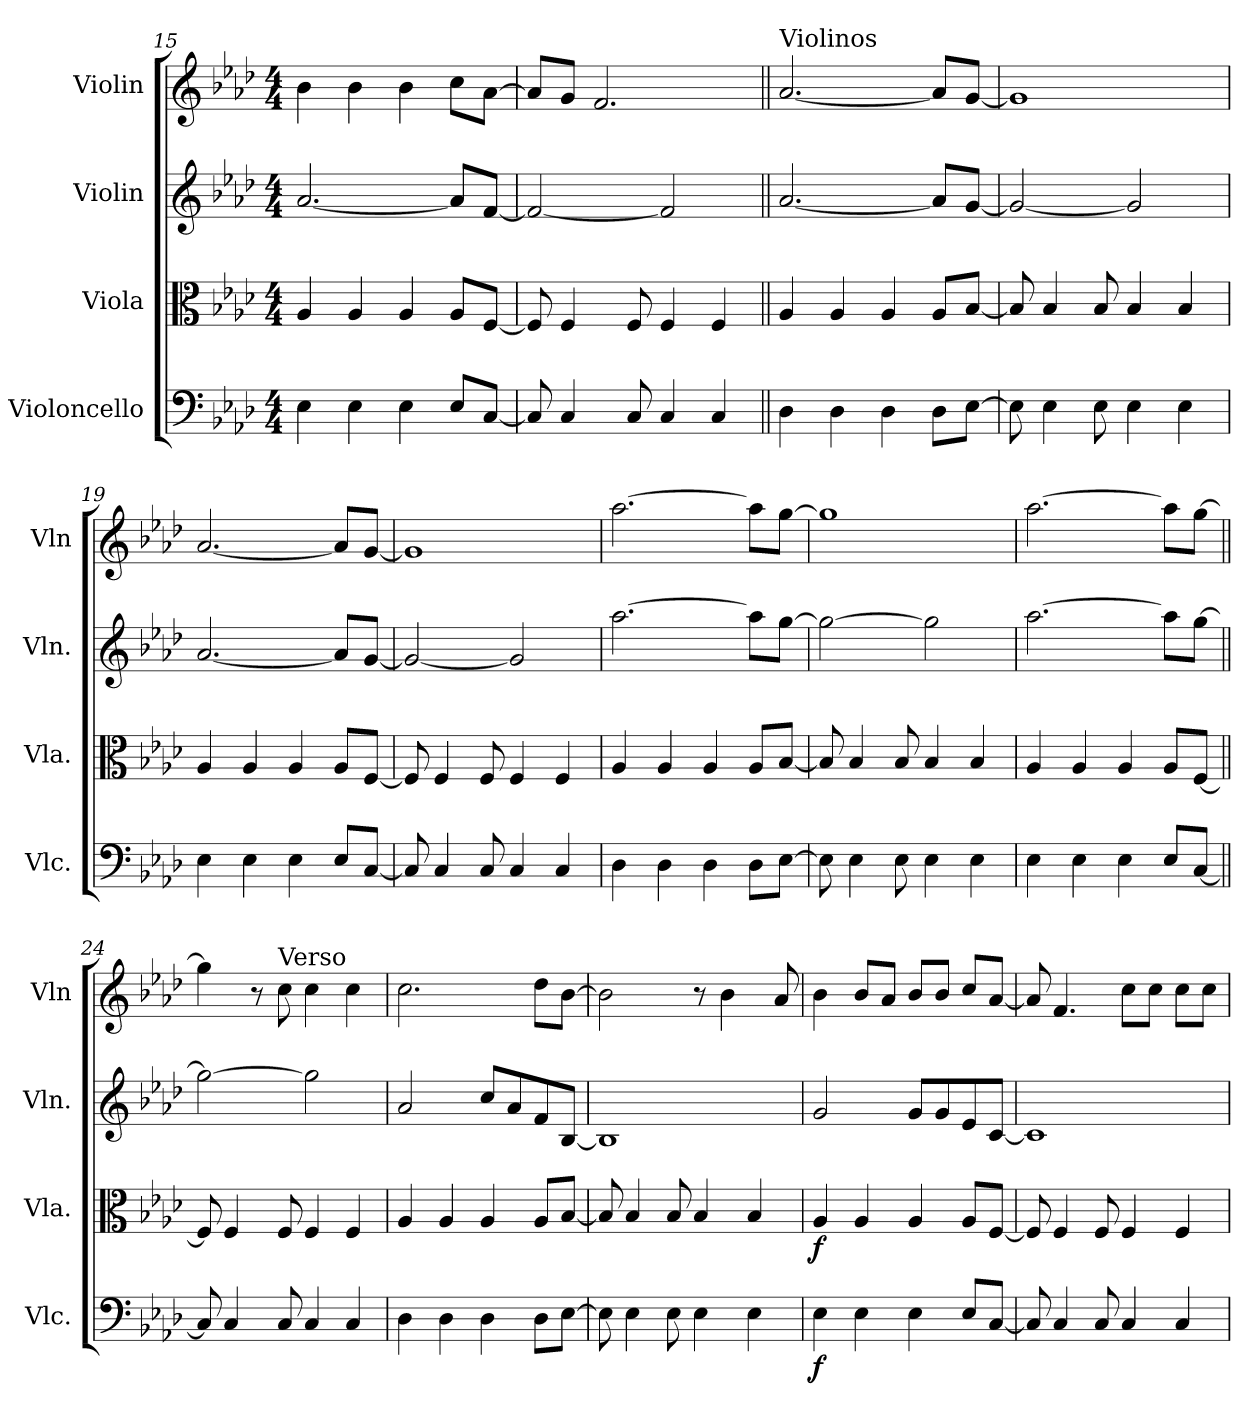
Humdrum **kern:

**kern	**dynam	**kern	**dynam	**kern	**kern
*part4	*part4	*part3	*part3	*part2	*part1
*staff4	*staff4	*staff3	*staff3	*staff2	*staff1
*I"Violoncello	*	*I"Viola	*	*I"Violin	*I"Violin
*I'Vlc.	*	*I'Vla.	*	*I'Vln.	*I'Vln
*clefF4	*	*clefC3	*	*clefG2	*clefG2
*k[b-e-a-d-]	*	*k[b-e-a-d-]	*	*k[b-e-a-d-]	*k[b-e-a-d-]
*M4/4	*	*M4/4	*	*M4/4	*M4/4
=15	=15	=15	=15	=15	=15
4E-\	.	4A-/	.	[2.a-/	4b-\
4E-\	.	4A-/	.	.	4b-\
4E-\	.	4A-/	.	.	4b-\
8E-\L	.	8A-/L	.	8a-/L]	8cc\L
[8C/J	.	[8F/J	.	[8f/J	[8a-\J
=16	=16	=16	=16	=16	=16
8C/]	.	8F/]	.	2f/_	8a-/L]
4C/	.	4F/	.	.	8g/J
.	.	.	.	.	2.f/
8C/	.	8F/	.	.	.
4C/	.	4F/	.	2f/]	.
4C/	.	4F/	.	.	.
!!LO:LB:g=z
=17||	=17||	=17||	=17||	=17||	=17||
!	!	!	!	!	!LO:TX:a:t=Violinos
4D-\	.	4A-/	.	[2.a-/	[2.a-/
4D-\	.	4A-/	.	.	.
4D-\	.	4A-/	.	.	.
8D-\L	.	8A-/L	.	8a-/L]	8a-/L]
[8E-\J	.	[8B-/J	.	[8g/J	[8g/J
=18	=18	=18	=18	=18	=18
8E-\]	.	8B-/]	.	2g/_	1g]
4E-\	.	4B-/	.	.	.
8E-\	.	8B-/	.	.	.
4E-\	.	4B-/	.	2g/]	.
4E-\	.	4B-/	.	.	.
=19	=19	=19	=19	=19	=19
4E-\	.	4A-/	.	[2.a-/	[2.a-/
4E-\	.	4A-/	.	.	.
4E-\	.	4A-/	.	.	.
8E-\L	.	8A-/L	.	8a-/L]	8a-/L]
[8C/J	.	[8F/J	.	[8g/J	[8g/J
=20	=20	=20	=20	=20	=20
8C/]	.	8F/]	.	2g/_	1g]
4C/	.	4F/	.	.	.
8C/	.	8F/	.	.	.
4C/	.	4F/	.	2g/]	.
4C/	.	4F/	.	.	.
!!LO:LB:g=z
=21	=21	=21	=21	=21	=21
4D-\	.	4A-/	.	[2.aa-\	[2.aa-\
4D-\	.	4A-/	.	.	.
4D-\	.	4A-/	.	.	.
8D-\L	.	8A-/L	.	8aa-\L]	8aa-\L]
[8E-\J	.	[8B-/J	.	[8gg\J	[8gg\J
=22	=22	=22	=22	=22	=22
8E-\]	.	8B-/]	.	2gg\_	1gg]
4E-\	.	4B-/	.	.	.
8E-\	.	8B-/	.	.	.
4E-\	.	4B-/	.	2gg\]	.
4E-\	.	4B-/	.	.	.
=23	=23	=23	=23	=23	=23
4E-\	.	4A-/	.	[2.aa-\	[2.aa-\
4E-\	.	4A-/	.	.	.
4E-\	.	4A-/	.	.	.
8E-\L	.	8A-/L	.	8aa-\L]	8aa-\L]
[8C/J	.	[8F/J	.	[8gg\J	[8gg\J
=24||	=24||	=24||	=24||	=24||	=24||
8C/]	.	8F/]	.	2gg\_	4gg\]
4C/	.	4F/	.	.	.
.	.	.	.	.	8r
!	!	!	!	!	!LO:TX:a:t=Verso
8C/	.	8F/	.	.	8cc\
4C/	.	4F/	.	2gg\]	4cc\
4C/	.	4F/	.	.	4cc\
!!LO:LB:g=z
=25	=25	=25	=25	=25	=25
4D-\	.	4A-/	.	2a-/	2.cc\
4D-\	.	4A-/	.	.	.
4D-\	.	4A-/	.	8cc\L	.
.	.	.	.	8a-/	.
8D-\L	.	8A-/L	.	8f/	8dd-\L
[8E-\J	.	[8B-/J	.	[8B-/J	[8b-\J
=26	=26	=26	=26	=26	=26
8E-\]	.	8B-/]	.	1B-]	2b-\]
4E-\	.	4B-/	.	.	.
8E-\	.	8B-/	.	.	.
4E-\	.	4B-/	.	.	8r
.	.	.	.	.	4b-\
4E-\	.	4B-/	.	.	.
.	.	.	.	.	8a-/
=27	=27	=27	=27	=27	=27
!	!LO:DY:b	!	!LO:DY:b	!	!
4E-\	f	4A-/	f	2g/	4b-\
4E-\	.	4A-/	.	.	8b-/L
.	.	.	.	.	8a-/J
4E-\	.	4A-/	.	8g/L	8b-/L
.	.	.	.	8g/	8b-/J
8E-\L	.	8A-/L	.	8e-/	8cc/L
[8C/J	.	[8F/J	.	[8c/J	[8a-/J
=28	=28	=28	=28	=28	=28
8C/]	.	8F/]	.	1c]	8a-/]
4C/	.	4F/	.	.	4.f/
8C/	.	8F/	.	.	.
4C/	.	4F/	.	.	8cc\L
.	.	.	.	.	8cc\J
4C/	.	4F/	.	.	8cc\L
.	.	.	.	.	8cc\J
=	=	=	=	=	=
*-	*-	*-	*-	*-	*-
